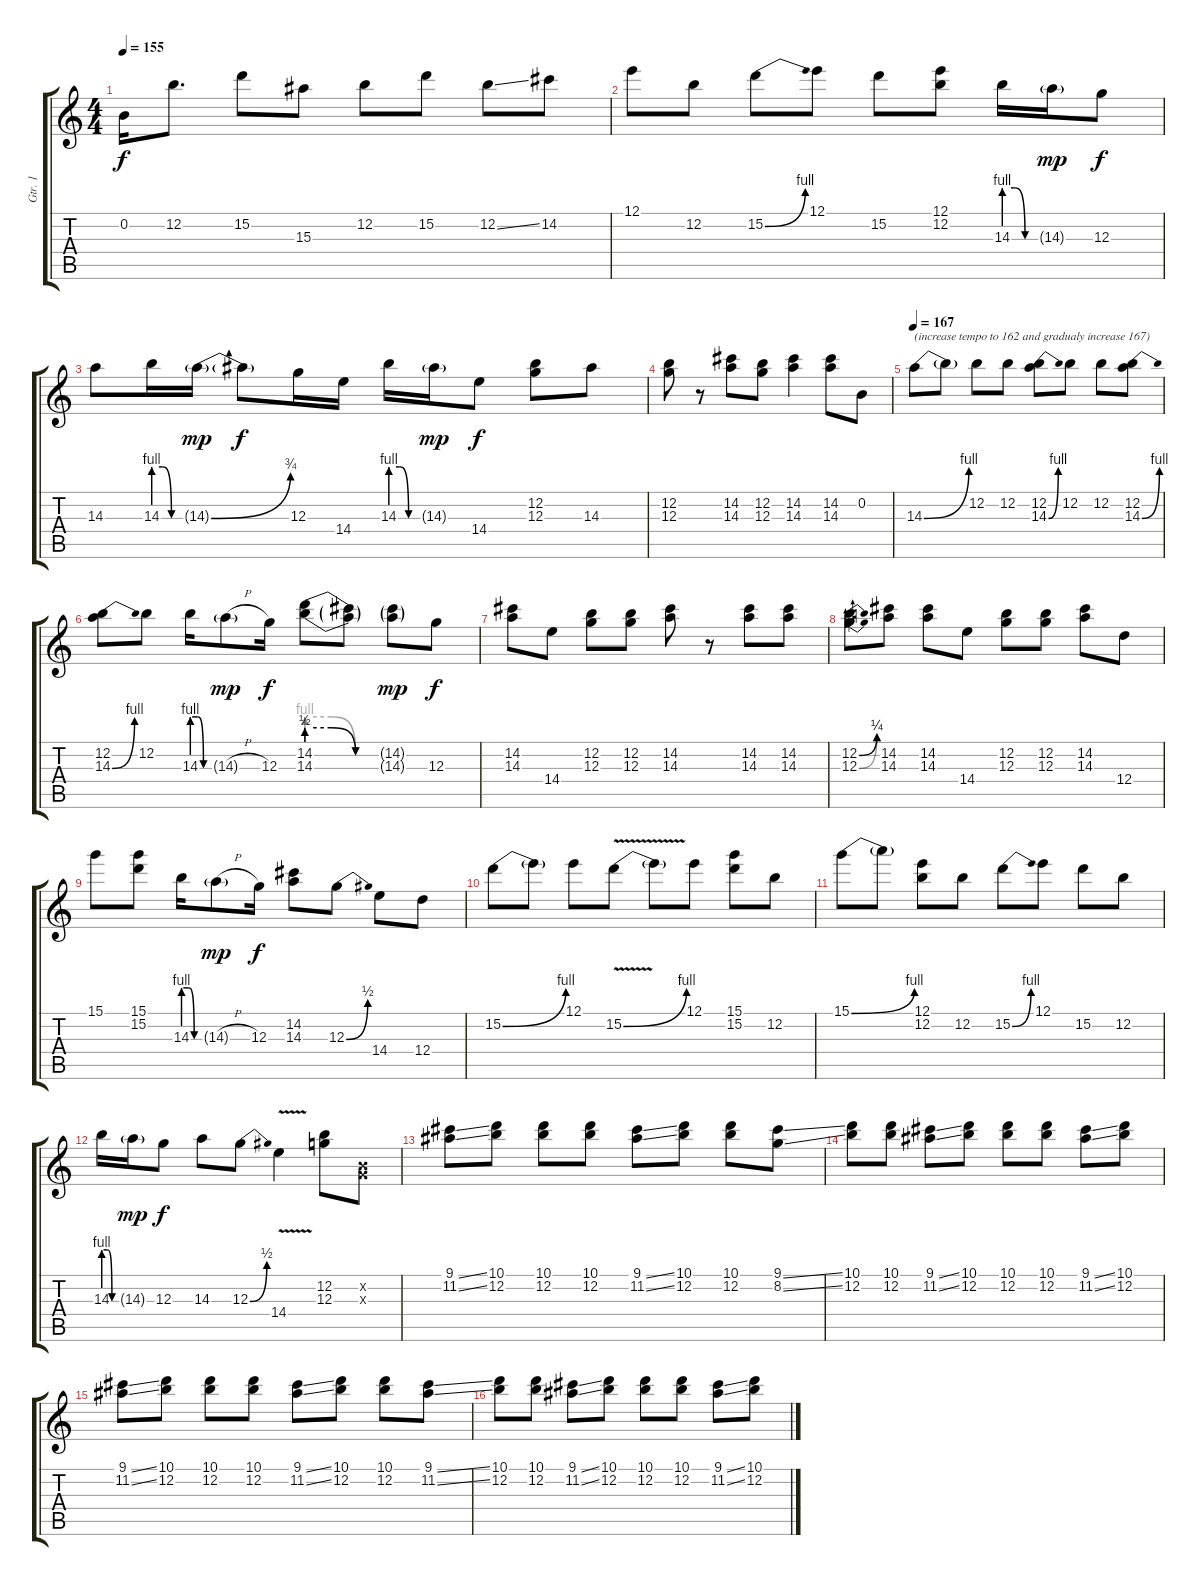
\track ("Gtr. 1" "Gtr. 1") {instrument distortionguitar}
\staff {score tabs}
\tuning (E4 B3 G3 D3 A2 E2) {hide}
\ts (4 4)
\tempo 155
\clef g2
\ks c
0.2{t}.16{dy f} 12.2.8{d} 15.2.8 15.3.8 12.2.8 15.2.8 12.2{ss}.8 14.2.8 |
12.1.8 12.2.8 15.2{be (bend 0 0 60 4)}.8 12.1.8 15.2.8 (12.1 12.2).8 14.3{be (custom 0 4 20 4 40 0 60 0)}.16 14.3{g}.16{dy mp} 12.3.8{dy f} |
14.3.8 14.3{be (custom 0 4 20 4 40 0 60 0)}.16 14.3{be (bend 0 0 60 3) g}.16{dy mp} 14.3{t}.8{dy f} 12.3.16 14.4.16 14.3{be (custom 0 4 20 4 40 0 60 0)}.16 14.3{g}.16{dy mp} 14.4.8{dy f} (12.2 12.3).8 14.3.8 |
(12.2 12.3).8 r.8 (14.2 14.3).8 (12.2 12.3).8 (14.2 14.3).4 (14.2 14.3).8 0.2.8 |
\tempo 167
14.3{be (bend 0 0 60 4)}.8{txt "(increase tempo to 162 and gradualy increase 167)"} 14.3{t}.8 12.2.8 12.2.8 (12.2 14.3{be (bend 0 0 60 4)}).8 12.2.8 12.2.8 (12.2 14.3{be (bend 0 0 60 4)}).8 |
(12.2 14.3{be (bend 0 0 60 4)}).8 12.2.8 14.3{be (custom 0 4 20 4 40 0 60 0)}.16 14.3{h g}.8{dy mp} 12.3.16{dy f} (14.2{be (custom 0 2 20 2 40 0 60 0)} 14.3{be (custom 0 4 20 4 40 0 60 0)}).8 (14.2{t} 14.3{t}).8 (14.2{g} 14.3{g}).8{dy mp} 12.3.8{dy f} |
(14.2 14.3).8 14.4.8 (12.2 12.3).8 (12.2 12.3).8 (14.2 14.3).8 r.8 (14.2 14.3).8 (14.2 14.3).8 |
(12.2{be (bend 0 0 60 1)} 12.3{be (bend 0 0 60 1)}).8 (14.2 14.3).8 (14.2 14.3).8 14.4.8 (12.2 12.3).8 (12.2 12.3).8 (14.2 14.3).8 12.4.8 |
15.1.8 (15.1 15.2).8 14.3{be (custom 0 4 20 4 40 0 60 0)}.16 14.3{h g}.8{dy mp} 12.3.16{dy f} (14.2 14.3).8 12.3{be (bend 0 0 60 2)}.8 14.4.8 12.4.8 |
15.2{be (bend 0 0 60 4)}.8 15.2{t}.8 12.1.8 15.2{be (bend 0 0 60 4) v}.8 15.2{t}.8 12.1.8 (15.1 15.2).8 12.2.8 |
15.1{be (bend 0 0 60 4)}.8 15.1{t}.8 (12.1 12.2).8 12.2.8 15.2{be (bend 0 0 60 4)}.8 12.1.8 15.2.8 12.2.8 |
14.3{be (custom 0 4 20 4 40 0 60 0)}.16 14.3{g}.16{dy mp} 12.3.8{dy f} 14.3.8 12.3{be (bend 0 0 60 2)}.8 14.4{v}.4 (12.2 12.3).8 (0.2{x} 0.3{x}).8 |
(9.1{ss} 11.2{ss}).8 (10.1 12.2).8 (10.1 12.2).8 (10.1 12.2).8 (9.1{ss} 11.2{ss}).8 (10.1 12.2).8 (10.1 12.2).8 (9.1{ss} 8.2{ss}).8 |
(10.1 12.2).8 (10.1 12.2).8 (9.1{ss} 11.2{ss}).8 (10.1 12.2).8 (10.1 12.2).8 (10.1 12.2).8 (9.1{ss} 11.2{ss}).8 (10.1 12.2).8 |
(9.1{ss} 11.2{ss}).8 (10.1 12.2).8 (10.1 12.2).8 (10.1 12.2).8 (9.1{ss} 11.2{ss}).8 (10.1 12.2).8 (10.1 12.2).8 (9.1{ss} 11.2{ss}).8 |
(10.1 12.2).8 (10.1 12.2).8 (9.1{ss} 11.2{ss}).8 (10.1 12.2).8 (10.1 12.2).8 (10.1 12.2).8 (9.1{ss} 11.2{ss}).8 (10.1 12.2).8
